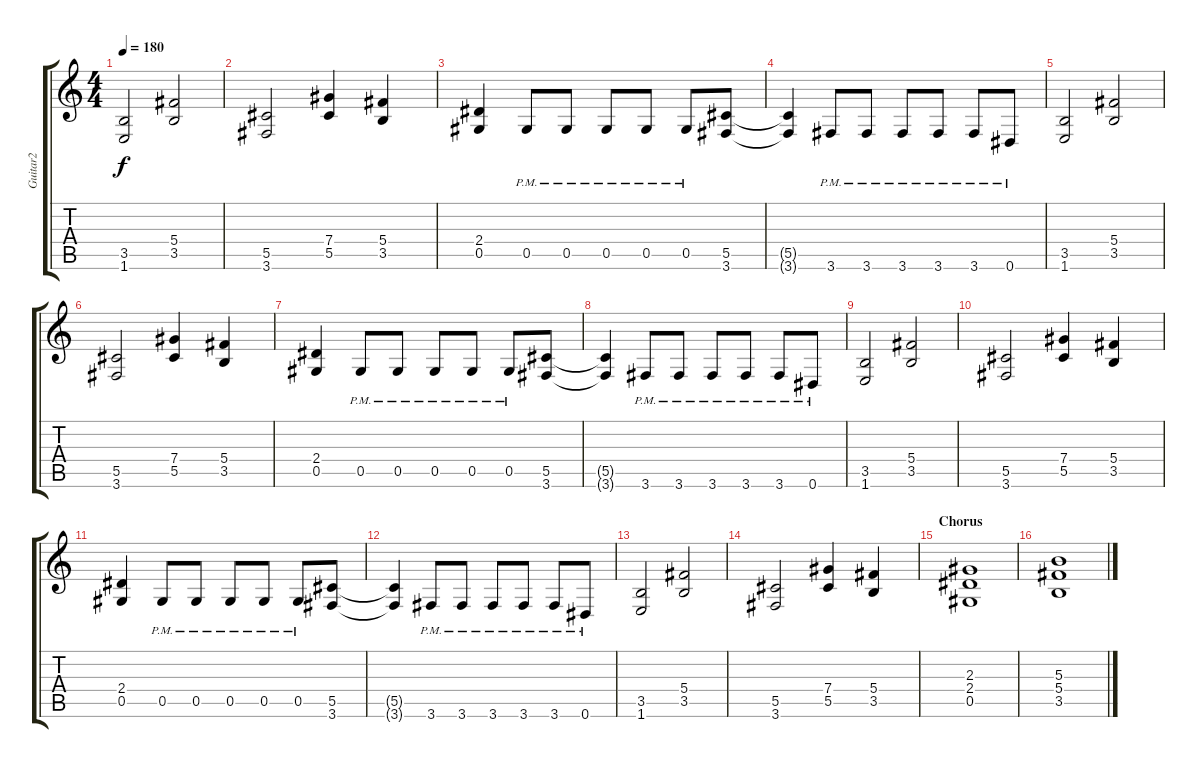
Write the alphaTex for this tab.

\track ("Guitar2" "Guitar2") {instrument distortionguitar}
\staff {score tabs}
\tuning (Eb4 Bb3 Gb3 Db3 Ab2 Eb2) {hide}
\ts (4 4)
\tempo 180
\clef g2
\ks c
(3.5 1.6).2{dy f} (5.4 3.5).2 |
(5.5 3.6).2 (7.4 5.5).4 (5.4 3.5).4 |
(2.4 0.5).4 0.5{pm}.8 0.5{pm}.8 0.5{pm}.8 0.5{pm}.8 0.5{pm}.8 (5.5 3.6).8 |
(5.5{t} 3.6{t}).4 3.6{pm}.8 3.6{pm}.8 3.6{pm}.8 3.6{pm}.8 3.6{pm}.8 0.6{pm}.8 |
(3.5 1.6).2 (5.4 3.5).2 |
(5.5 3.6).2 (7.4 5.5).4 (5.4 3.5).4 |
(2.4 0.5).4 0.5{pm}.8 0.5{pm}.8 0.5{pm}.8 0.5{pm}.8 0.5{pm}.8 (5.5 3.6).8 |
(5.5{t} 3.6{t}).4 3.6{pm}.8 3.6{pm}.8 3.6{pm}.8 3.6{pm}.8 3.6{pm}.8 0.6{pm}.8 |
(3.5 1.6).2 (5.4 3.5).2 |
(5.5 3.6).2 (7.4 5.5).4 (5.4 3.5).4 |
(2.4 0.5).4 0.5{pm}.8 0.5{pm}.8 0.5{pm}.8 0.5{pm}.8 0.5{pm}.8 (5.5 3.6).8 |
(5.5{t} 3.6{t}).4 3.6{pm}.8 3.6{pm}.8 3.6{pm}.8 3.6{pm}.8 3.6{pm}.8 0.6{pm}.8 |
(3.5 1.6).2 (5.4 3.5).2 |
(5.5 3.6).2 (7.4 5.5).4 (5.4 3.5).4 |
\section ("" "Chorus")
(2.3 2.4 0.5).1 |
(5.3 5.4 3.5).1
